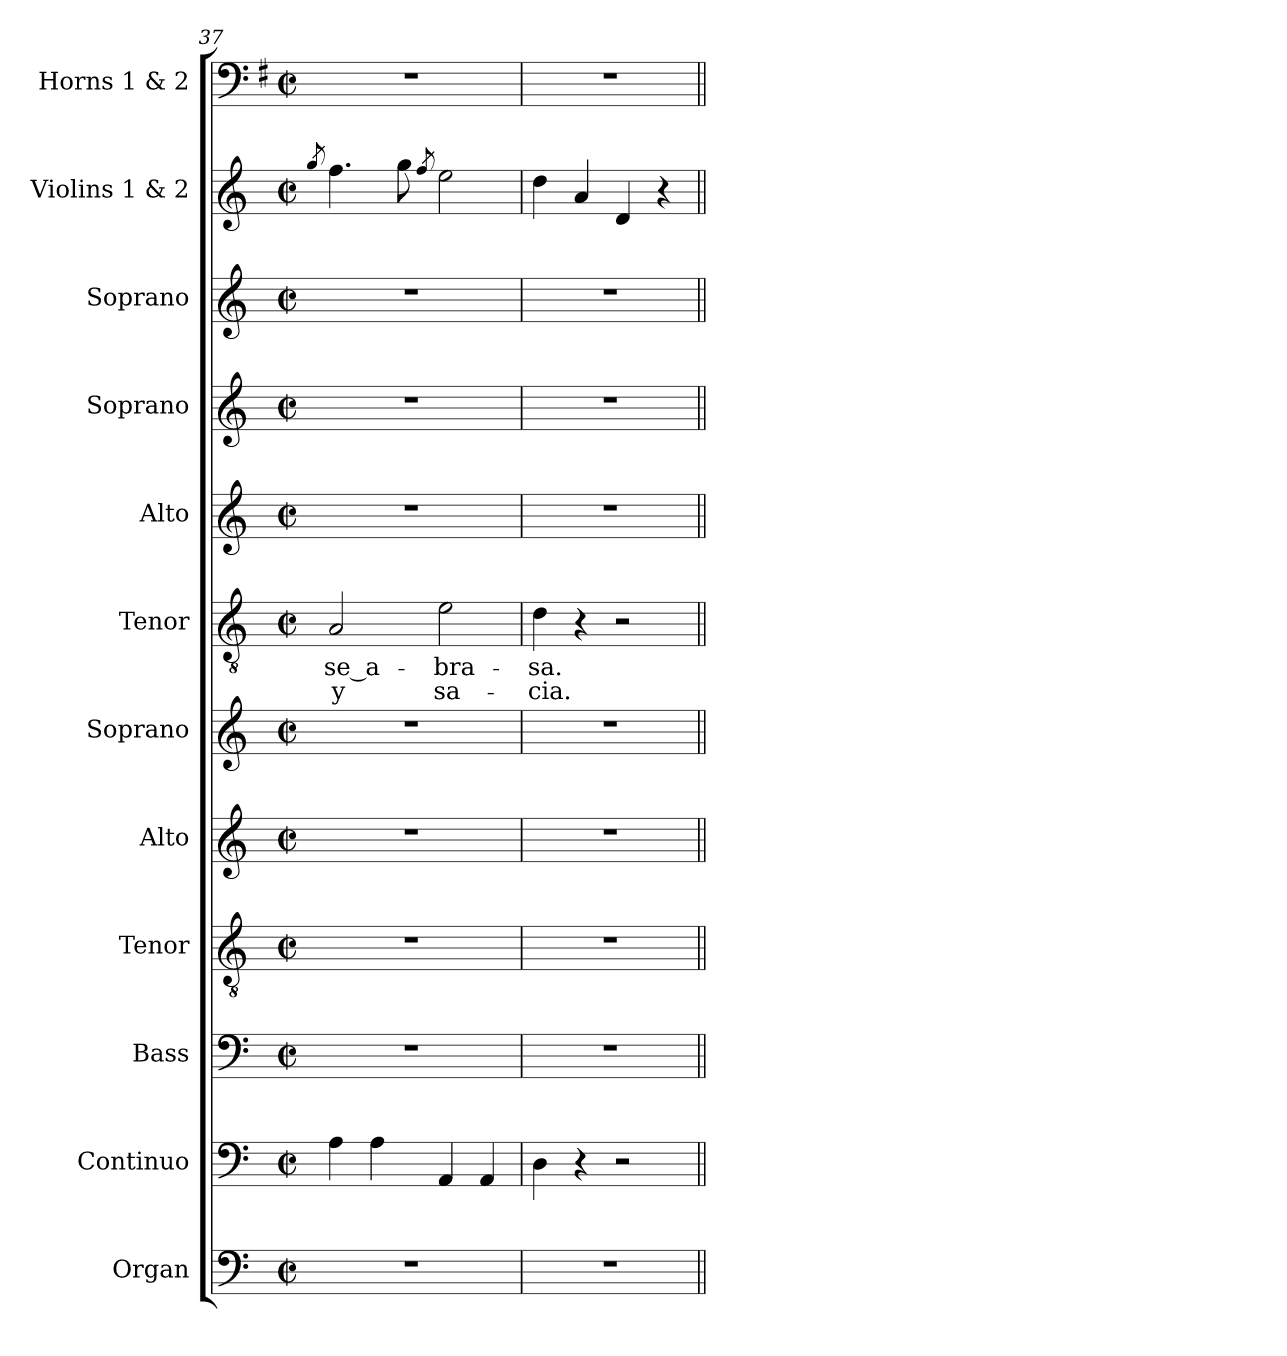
**kern	**kern	**kern	**kern	**kern	**kern	**kern	**text	**text	**kern	**kern	**kern	**kern	**kern
*part12	*part11	*part10	*part9	*part8	*part7	*part6	*part6	*part6	*part5	*part4	*part3	*part2	*part1
*staff12	*staff11	*staff10	*staff9	*staff8	*staff7	*staff6	*staff6	*staff6	*staff5	*staff4	*staff3	*staff2	*staff1
*I"Organ	*I"Continuo	*I"Bass	*I"Tenor	*I"Alto	*I"Soprano	*I"Tenor	*	*	*I"Alto	*I"Soprano	*I"Soprano	*I"Violins 1 & 2	*I"Horns 1 & 2
*I'Org.	*I'Cont.	*I'B.	*I'T.	*I'A.	*I'S.	*I'T.	*	*	*I'A.	*I'S.	*I'S.	*I'Vlns	*I'Hns.
*clefF4	*clefF4	*clefF4	*clefGv2	*clefG2	*clefG2	*clefGv2	*	*	*clefG2	*clefG2	*clefG2	*clefG2	*clefF4
*	*	*	*ITrd7c12	*	*	*ITrd7c12	*	*	*	*	*	*	*ITrd4c7
*k[]	*k[]	*k[]	*k[]	*k[]	*k[]	*k[]	*	*	*k[]	*k[]	*k[]	*k[]	*k[]
*C:	*C:	*C:	*C:	*C:	*C:	*C:	*	*	*C:	*C:	*C:	*C:	*C:
*M2/2	*M2/2	*M2/2	*M2/2	*M2/2	*M2/2	*M2/2	*	*	*M2/2	*M2/2	*M2/2	*M2/2	*M2/2
*met(c|)	*met(c|)	*met(c|)	*met(c|)	*met(c|)	*met(c|)	*met(c|)	*	*	*met(c|)	*met(c|)	*met(c|)	*met(c|)	*met(c|)
=37	=37	=37	=37	=37	=37	=37	=37	=37	=37	=37	=37	=37	=37
.	.	.	.	.	.	.	.	.	.	.	.	8qggi/	.
!	!	!	!	!	!	!	!LO:LY:b:color=#000000	!LO:LY:b:color=#000000	!	!	!	!	!
1r	4Ai\	1r	1r	1r	1r	2AAi/	se_a-	y	1r	1r	1r	4.ffi\	1r
.	4Ai\	.	.	.	.	.	.	.	.	.	.	.	.
.	.	.	.	.	.	.	.	.	.	.	.	8ggi\	.
.	.	.	.	.	.	.	.	.	.	.	.	8qffi/	.
!	!	!	!	!	!	!	!LO:LY:b:color=#000000	!LO:LY:b:color=#000000	!	!	!	!	!
.	4AAi/	.	.	.	.	2Ei\	-bra-	sa-	.	.	.	2eei\	.
.	4AAi/	.	.	.	.	.	.	.	.	.	.	.	.
=38	=38	=38	=38	=38	=38	=38	=38	=38	=38	=38	=38	=38	=38
!	!	!	!	!	!	!	!LO:LY:b:color=#000000	!LO:LY:b:color=#000000	!	!	!	!	!
1r	4Di\	1r	1r	1r	1r	4Di\	-sa.	-cia.	1r	1r	1r	4ddi\	1r
.	4r	.	.	.	.	4r	.	.	.	.	.	4ai/	.
.	2r	.	.	.	.	2r	.	.	.	.	.	4di/	.
.	.	.	.	.	.	.	.	.	.	.	.	4r	.
=||	=||	=||	=||	=||	=||	=||	=||	=||	=||	=||	=||	=||	=||
*-	*-	*-	*-	*-	*-	*-	*-	*-	*-	*-	*-	*-	*-
